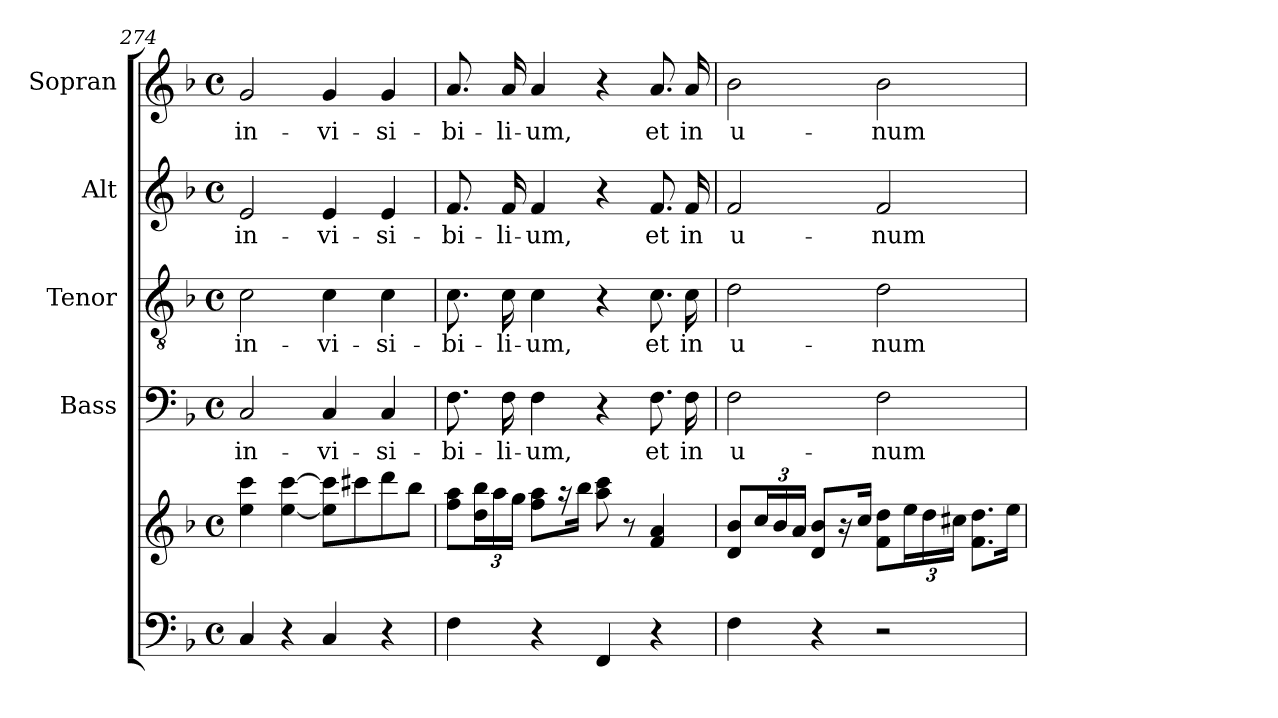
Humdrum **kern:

**kern	**kern	**kern	**text	**kern	**text	**kern	**text	**kern	**text
*part5	*part5	*part4	*part4	*part3	*part3	*part2	*part2	*part1	*part1
*staff6	*staff5	*staff4	*staff4	*staff3	*staff3	*staff2	*staff2	*staff1	*staff1
*	*	*I"Bass	*	*I"Tenor	*	*I"Alt	*	*I"Sopran	*
*	*	*I'B.	*	*I'T.	*	*I'A.	*	*I'S.	*
*clefF4	*clefG2	*clefF4	*	*clefGv2	*	*clefG2	*	*clefG2	*
*k[b-]	*k[b-]	*k[b-]	*	*k[b-]	*	*k[b-]	*	*k[b-]	*
*F:	*F:	*F:	*	*F:	*	*F:	*	*F:	*
*M4/4	*M4/4	*M4/4	*	*M4/4	*	*M4/4	*	*M4/4	*
*met(c)	*met(c)	*met(c)	*	*met(c)	*	*met(c)	*	*met(c)	*
=274	=274	=274	=274	=274	=274	=274	=274	=274	=274
!	!	!	!LO:LY:b	!	!LO:LY:b	!	!LO:LY:b	!	!LO:LY:b
4C/	4ee\ 4ccc\	2C/	in-	2c\	in-	2e/	in-	2g/	in-
4r	[4ee\ [4ccc\	.	.	.	.	.	.	.	.
!	!	!	!LO:LY:b	!	!LO:LY:b	!	!LO:LY:b	!	!LO:LY:b
4C/	8ee\] 8ccc\]L	4C/	-vi-	4c\	-vi-	4e/	-vi-	4g/	-vi-
.	8ccc#X\	.	.	.	.	.	.	.	.
!	!	!	!LO:LY:b	!	!LO:LY:b	!	!LO:LY:b	!	!LO:LY:b
4r	8ddd\	4C/	-si-	4c\	-si-	4e/	-si-	4g/	-si-
.	8bb-\J	.	.	.	.	.	.	.	.
=275	=275	=275	=275	=275	=275	=275	=275	=275	=275
!	!	!	!LO:LY:b	!	!LO:LY:b	!	!LO:LY:b	!	!LO:LY:b
4F\	8ff\ 8aa\L	8.F\	-bi-	8.c\	-bi-	8.f/	-bi-	8.a/	-bi-
.	24dd\ 24bb-\L	.	.	.	.	.	.	.	.
.	24aa\	.	.	.	.	.	.	.	.
!	!	!	!LO:LY:b	!	!LO:LY:b	!	!LO:LY:b	!	!LO:LY:b
.	.	16F\	-li-	16c\	-li-	16f/	-li-	16a/	-li-
.	24gg\JJ	.	.	.	.	.	.	.	.
!	!	!	!LO:LY:b	!	!LO:LY:b	!	!LO:LY:b	!	!LO:LY:b
4r	8ff\ 8aa\L	4F\	-um,	4c\	-um,	4f/	-um,	4a/	-um,
.	16r	.	.	.	.	.	.	.	.
.	16bb-\Jk	.	.	.	.	.	.	.	.
4FF/	8aa\ 8ccc\	4r	.	4r	.	4r	.	4r	.
.	8r	.	.	.	.	.	.	.	.
!	!	!	!LO:LY:b	!	!LO:LY:b	!	!LO:LY:b	!	!LO:LY:b
4r	4f/ 4a/	8.F\	et	8.c\	et	8.f/	et	8.a/	et
!	!	!	!LO:LY:b	!	!LO:LY:b	!	!LO:LY:b	!	!LO:LY:b
.	.	16F\	in	16c\	in	16f/	in	16a/	in
!!LO:LB:g=z
=276	=276	=276	=276	=276	=276	=276	=276	=276	=276
!	!	!	!LO:LY:b	!	!LO:LY:b	!	!LO:LY:b	!	!LO:LY:b
4F\	8d/ 8b-/L	2F\	u-	2d\	u-	2f/	u-	2b-\	u-
.	24cc/L	.	.	.	.	.	.	.	.
.	24b-/	.	.	.	.	.	.	.	.
.	24a/JJ	.	.	.	.	.	.	.	.
4r	8d/ 8b-/L	.	.	.	.	.	.	.	.
.	16r	.	.	.	.	.	.	.	.
.	16cc/Jk	.	.	.	.	.	.	.	.
!	!	!	!LO:LY:b	!	!LO:LY:b	!	!LO:LY:b	!	!LO:LY:b
2r	8f\ 8dd\L	2F\	-num	2d\	-num	2f/	-num	2b-\	-num
.	24ee\L	.	.	.	.	.	.	.	.
.	24dd\	.	.	.	.	.	.	.	.
.	24cc#X\JJ	.	.	.	.	.	.	.	.
.	8.f\ 8.dd\L	.	.	.	.	.	.	.	.
.	16ee\Jk	.	.	.	.	.	.	.	.
=	=	=	=	=	=	=	=	=	=
*-	*-	*-	*-	*-	*-	*-	*-	*-	*-
